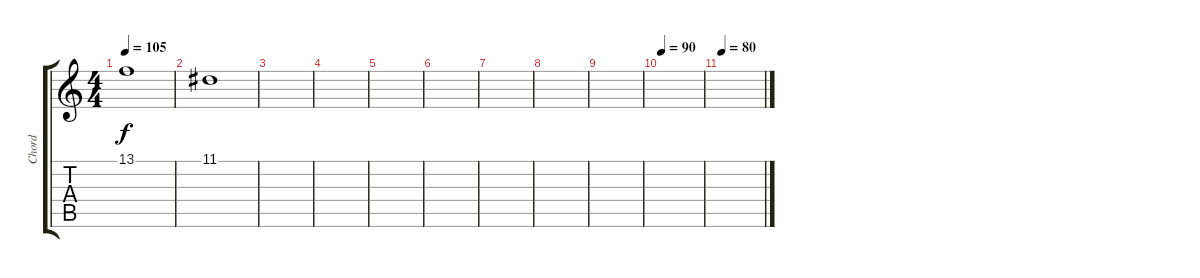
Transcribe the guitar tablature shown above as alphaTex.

\track ("Chord" "Chord") {instrument lead1square}
\staff {score tabs}
\tuning (E4 B3 G3 D3 A2 E2) {hide}
\ts (4 4)
\tempo 105
\clef g2
\ks c
13.1.1{dy f} |
11.1.1 |
|
|
|
|
|
|
|
\tempo 90
|
\tempo 80
